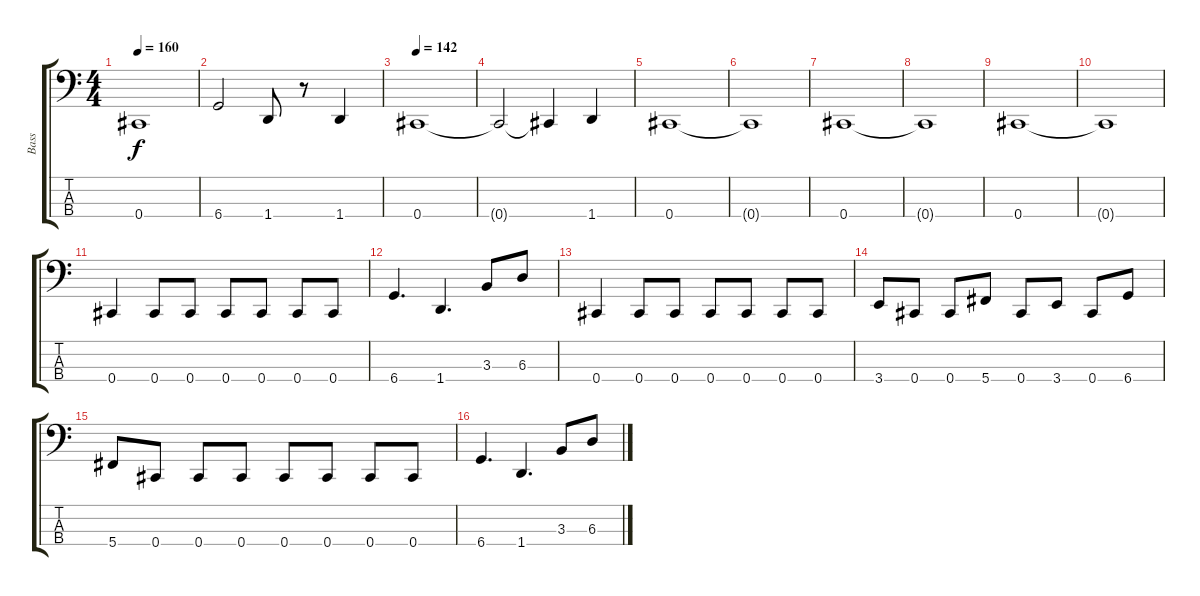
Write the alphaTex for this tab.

\track ("Bass" "Bass") {instrument electricbasspick}
\staff {score tabs}
\tuning (Gb2 Db2 Ab1 Db1) {hide}
\ts (4 4)
\tempo 160
\clef f4
\ks c
0.4.1{dy f} |
6.4.2 1.4.8 r.8 1.4.4 |
\tempo 142
0.4.1 |
0.4{t}.2 0.4{t}.4 1.4.4 |
0.4.1 |
0.4{t}.1 |
0.4.1 |
0.4{t}.1 |
0.4.1 |
0.4{t}.1 |
0.4.4 0.4.8 0.4.8 0.4.8 0.4.8 0.4.8 0.4.8 |
6.4.4{d} 1.4.4{d} 3.3.8 6.3.8 |
0.4.4 0.4.8 0.4.8 0.4.8 0.4.8 0.4.8 0.4.8 |
3.4.8 0.4.8 0.4.8 5.4.8 0.4.8 3.4.8 0.4.8 6.4.8 |
5.4.8 0.4.8 0.4.8 0.4.8 0.4.8 0.4.8 0.4.8 0.4.8 |
6.4.4{d} 1.4.4{d} 3.3.8 6.3.8
